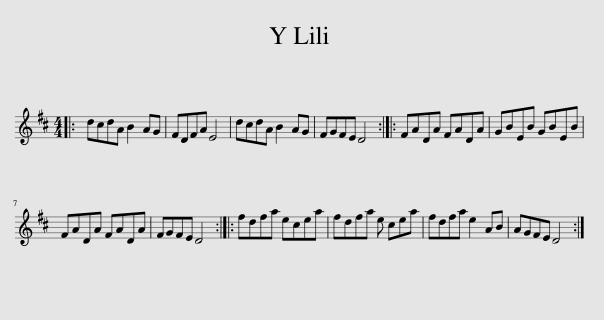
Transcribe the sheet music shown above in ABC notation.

X:1
L:1/8
M:4/4
I:linebreak $
K:D
V:1 treble
V:1
|: dcdA B2 AG | FDFA E4 | dcdA B2 AG | FGFE D4 :: FADA FADA | %5
 GBEB GBEB |$ FADA FADA | FGFE D4 :: fdfa ecea | fdfa e cea | %10
 fdfa e2 AB | AGFE D4 :| %12
